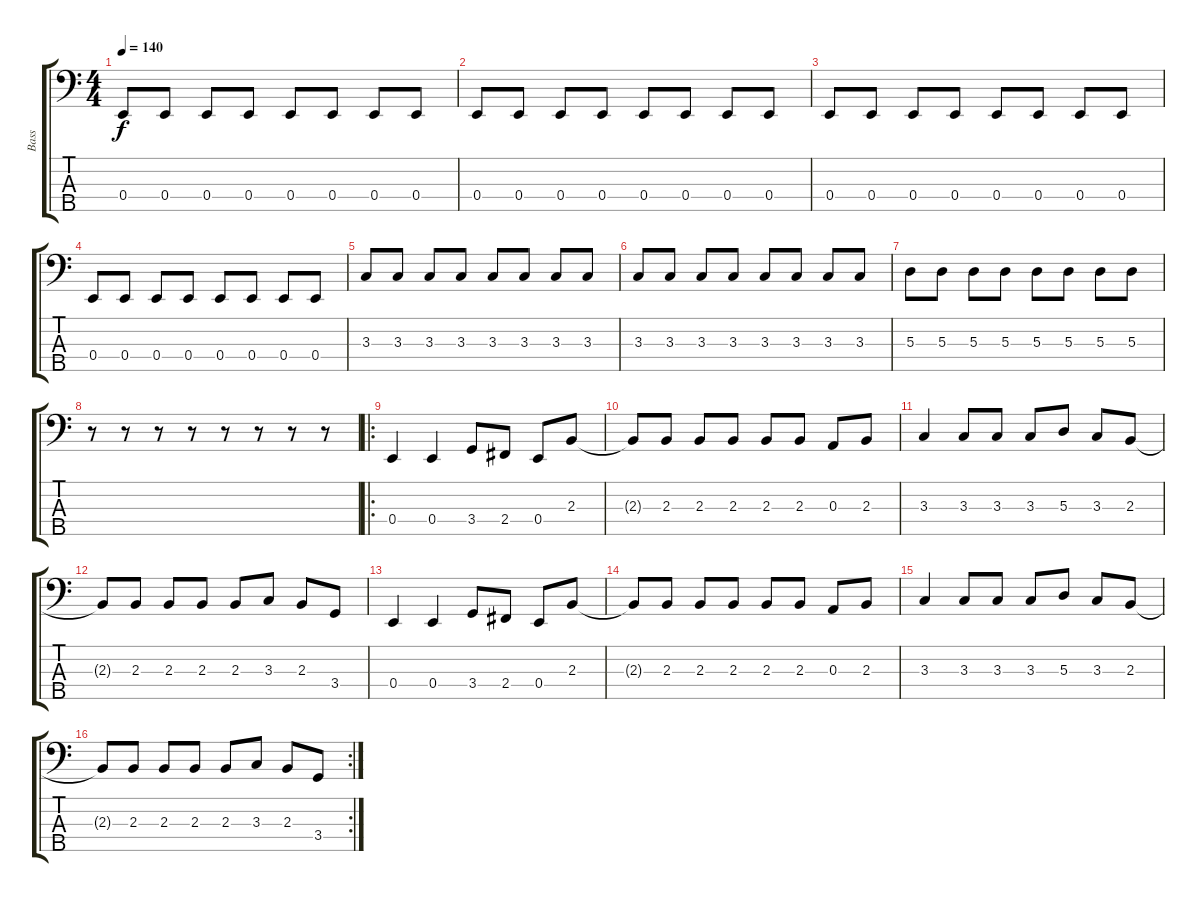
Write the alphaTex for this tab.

\track ("Bass" "Bass") {instrument electricbassfinger}
\staff {score tabs}
\tuning (G2 D2 A1 E1 B0) {hide}
\ts (4 4)
\tempo 140
\clef f4
\ks c
0.4.8{dy f} 0.4.8 0.4.8 0.4.8 0.4.8 0.4.8 0.4.8 0.4.8 |
0.4.8 0.4.8 0.4.8 0.4.8 0.4.8 0.4.8 0.4.8 0.4.8 |
0.4.8 0.4.8 0.4.8 0.4.8 0.4.8 0.4.8 0.4.8 0.4.8 |
0.4.8 0.4.8 0.4.8 0.4.8 0.4.8 0.4.8 0.4.8 0.4.8 |
3.3.8 3.3.8 3.3.8 3.3.8 3.3.8 3.3.8 3.3.8 3.3.8 |
3.3.8 3.3.8 3.3.8 3.3.8 3.3.8 3.3.8 3.3.8 3.3.8 |
5.3.8 5.3.8 5.3.8 5.3.8 5.3.8 5.3.8 5.3.8 5.3.8 |
r.8 r.8 r.8 r.8 r.8 r.8 r.8 r.8 |
\ro
0.4.4 0.4.4 3.4.8 2.4.8 0.4.8 2.3.8 |
2.3{t}.8 2.3.8 2.3.8 2.3.8 2.3.8 2.3.8 0.3.8 2.3.8 |
3.3.4 3.3.8 3.3.8 3.3.8 5.3.8 3.3.8 2.3.8 |
2.3{t}.8 2.3.8 2.3.8 2.3.8 2.3.8 3.3.8 2.3.8 3.4.8 |
0.4.4 0.4.4 3.4.8 2.4.8 0.4.8 2.3.8 |
2.3{t}.8 2.3.8 2.3.8 2.3.8 2.3.8 2.3.8 0.3.8 2.3.8 |
3.3.4 3.3.8 3.3.8 3.3.8 5.3.8 3.3.8 2.3.8 |
\rc 2
2.3{t}.8 2.3.8 2.3.8 2.3.8 2.3.8 3.3.8 2.3.8 3.4.8
